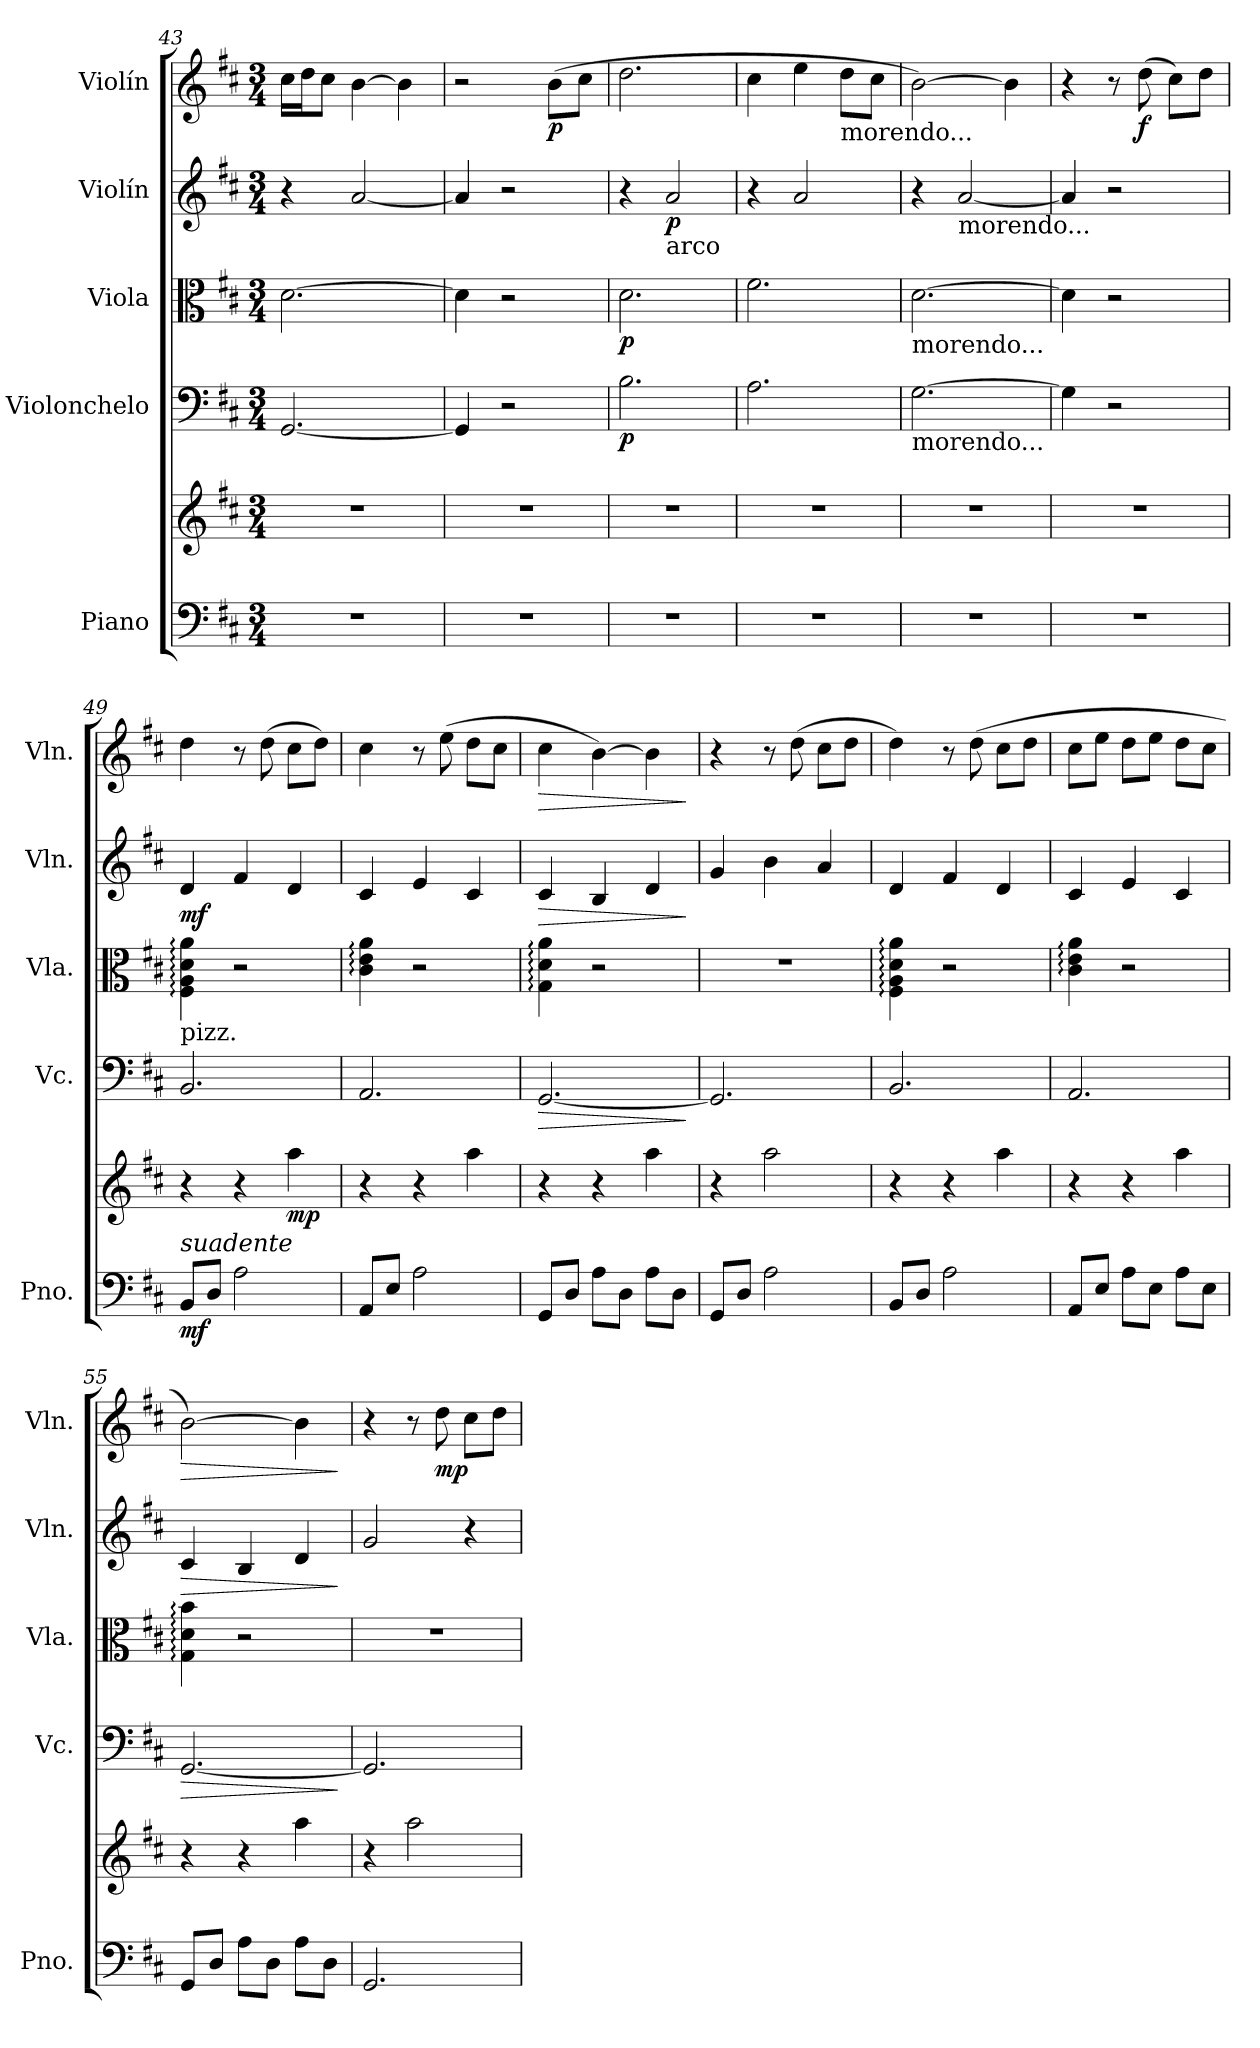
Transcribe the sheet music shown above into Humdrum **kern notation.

**kern	**kern	**dynam	**kern	**dynam	**kern	**dynam	**kern	**dynam	**kern	**dynam
*part5	*part5	*part5	*part4	*part4	*part3	*part3	*part2	*part2	*part1	*part1
*staff6	*staff5	*staff5/6	*staff4	*staff4	*staff3	*staff3	*staff2	*staff2	*staff1	*staff1
*I"Piano	*	*	*I"Violonchelo	*	*I"Viola	*	*I"Violín	*	*I"Violín	*
*I'Pno.	*	*	*I'Vc.	*	*I'Vla.	*	*I'Vln.	*	*I'Vln.	*
*clefF4	*clefG2	*	*clefF4	*	*clefC3	*	*clefG2	*	*clefG2	*
*k[f#c#]	*k[f#c#]	*	*k[f#c#]	*	*k[f#c#]	*	*k[f#c#]	*	*k[f#c#]	*
*M3/4	*M3/4	*	*M3/4	*	*M3/4	*	*M3/4	*	*M3/4	*
=43	=43	=43	=43	=43	=43	=43	=43	=43	=43	=43
2.r	2.r	.	[2.GG/	.	[2.d\	.	4r	.	16cc#\LL	.
.	.	.	.	.	.	.	.	.	16dd\J	.
.	.	.	.	.	.	.	.	.	8cc#\J	.
.	.	.	.	.	.	.	[2a/	.	[4b\	.
.	.	.	.	.	.	.	.	.	4b\]	.
=44	=44	=44	=44	=44	=44	=44	=44	=44	=44	=44
2.r	2.r	.	4GG/]	.	4d\]	.	4a/]	.	2r	.
.	.	.	2r	.	2r	.	2r	.	.	.
!	!	!	!	!	!	!	!	!	!	!LO:DY:b
.	.	.	.	.	.	.	.	.	(8b\L	p
.	.	.	.	.	.	.	.	.	8cc#\J	.
=45	=45	=45	=45	=45	=45	=45	=45	=45	=45	=45
!	!	!	!	!LO:DY:b	!	!LO:DY:b	!	!	!	!
2.r	2.r	.	2.B\	p	2.d\	p	4r	.	2.dd\	.
!	!	!	!	!	!	!	!LO:TX:b:t=arco	!	!	!
!	!	!	!	!	!	!	!	!LO:DY:b	!	!
.	.	.	.	.	.	.	2a/	p	.	.
=46	=46	=46	=46	=46	=46	=46	=46	=46	=46	=46
2.r	2.r	.	2.A\	.	2.f#\	.	4r	.	4cc#\	.
.	.	.	.	.	.	.	2a/	.	4ee\	.
!	!	!	!	!	!	!	!	!	!LO:TX:b:t=morendo...	!
.	.	.	.	.	.	.	.	.	8dd\L	.
.	.	.	.	.	.	.	.	.	8cc#\J	.
=47	=47	=47	=47	=47	=47	=47	=47	=47	=47	=47
!	!	!	!	!	!LO:TX:b:t=morendo...	!	!	!	!	!
!	!	!	!LO:TX:b:t=morendo...	!	!	!	!	!	!	!
2.r	2.r	.	[2.G\	.	[2.d\	.	4r	.	[2b\)	.
!	!	!	!	!	!	!	!LO:TX:b:t=morendo...	!	!	!
.	.	.	.	.	.	.	[2a/	.	.	.
.	.	.	.	.	.	.	.	.	4b\]	.
=48	=48	=48	=48	=48	=48	=48	=48	=48	=48	=48
2.r	2.r	.	4G\]	.	4d\]	.	4a/]	.	4r	.
.	.	.	2r	.	2r	.	2r	.	8r	.
!	!	!	!	!	!	!	!	!	!	!LO:DY:b
.	.	.	.	.	.	.	.	.	(8dd\	f
.	.	.	.	.	.	.	.	.	8cc#\L)	.
.	.	.	.	.	.	.	.	.	8dd\J	.
=49	=49	=49	=49	=49	=49	=49	=49	=49	=49	=49
!	!	!	!	!	!LO:TX:b:t=pizz.	!	!	!	!	!
!LO:TX:a:i:t=suadente	!	!	!	!	!	!	!	!	!	!
!	!	!LO:DY:b=2	!	!LO:DY:a	!	!	!	!	!	!
!	!	!	!	!LO:DY:n=1:b	!	!	!	!LO:DY:b	!	!
8BB/L	4r	mf	2.BB/	mf mf	4F#\: 4A\: 4d\: 4a\:	.	4d/	mf	4dd\	.
8D/J	.	.	.	.	.	.	.	.	.	.
2A\	4r	.	.	.	2r	.	4f#/	.	8r	.
.	.	.	.	.	.	.	.	.	(8dd\	.
!	!	!LO:DY:b	!	!	!	!	!	!	!	!
.	4aa\	mp	.	.	.	.	4d/	.	8cc#\L	.
.	.	.	.	.	.	.	.	.	8dd\J)	.
!!LO:LB:g=z
=50	=50	=50	=50	=50	=50	=50	=50	=50	=50	=50
8AA/L	4r	.	2.AA/	.	4c#\: 4e\: 4a\:	.	4c#/	.	4cc#\	.
8E/J	.	.	.	.	.	.	.	.	.	.
2A\	4r	.	.	.	2r	.	4e/	.	8r	.
.	.	.	.	.	.	.	.	.	(8ee\	.
.	4aa\	.	.	.	.	.	4c#/	.	8dd\L	.
.	.	.	.	.	.	.	.	.	8cc#\J	.
=51	=51	=51	=51	=51	=51	=51	=51	=51	=51	=51
!	!	!	!	!LO:HP:b	!	!	!	!LO:HP:b	!	!LO:HP:b
8GG/L	4r	.	[2.GG/	>	4G\: 4d\: 4a\:	.	4c#/	>	4cc#\	>
8D/J	.	.	.	.	.	.	.	.	.	.
8A\L	4r	.	.	.	2r	.	4B/	.	[4b\)	.
8D\J	.	.	.	.	.	.	.	.	.	.
8A\L	4aa\	.	.	.	.	.	4d/	.	4b\]	.
8D\J	.	.	.	.	.	.	.	.	.	.
.	.	.	.	]	.	.	.	]	.	]
=52	=52	=52	=52	=52	=52	=52	=52	=52	=52	=52
8GG/L	4r	.	2.GG/]	.	2.r	.	4g/	.	4r	.
8D/J	.	.	.	.	.	.	.	.	.	.
2A\	2aa\	.	.	.	.	.	4b\	.	8r	.
.	.	.	.	.	.	.	.	.	(8dd\	.
.	.	.	.	.	.	.	4a/	.	8cc#\L	.
.	.	.	.	.	.	.	.	.	8dd\J	.
=53	=53	=53	=53	=53	=53	=53	=53	=53	=53	=53
8BB/L	4r	.	2.BB/	.	4F#\: 4A\: 4d\: 4a\:	.	4d/	.	4dd\)	.
8D/J	.	.	.	.	.	.	.	.	.	.
2A\	4r	.	.	.	2r	.	4f#/	.	8r	.
.	.	.	.	.	.	.	.	.	(8dd\	.
.	4aa\	.	.	.	.	.	4d/	.	8cc#\L	.
.	.	.	.	.	.	.	.	.	8dd\J	.
=54	=54	=54	=54	=54	=54	=54	=54	=54	=54	=54
8AA/L	4r	.	2.AA/	.	4c#\: 4e\: 4a\:	.	4c#/	.	8cc#\L	.
8E/J	.	.	.	.	.	.	.	.	8ee\J	.
8A\L	4r	.	.	.	2r	.	4e/	.	8dd\L	.
8E\J	.	.	.	.	.	.	.	.	8ee\J	.
8A\L	4aa\	.	.	.	.	.	4c#/	.	8dd\L	.
8E\J	.	.	.	.	.	.	.	.	8cc#\J	.
=55	=55	=55	=55	=55	=55	=55	=55	=55	=55	=55
!	!	!	!	!LO:HP:b	!	!	!	!LO:HP:b	!	!LO:HP:b
8GG/L	4r	.	[2.GG/	>	4G\: 4d\: 4b\:	.	4c#/	>	[2b\)	>
8D/J	.	.	.	.	.	.	.	.	.	.
8A\L	4r	.	.	.	2r	.	4B/	.	.	.
8D\J	.	.	.	.	.	.	.	.	.	.
8A\L	4aa\	.	.	.	.	.	4d/	.	4b\]	.
8D\J	.	.	.	.	.	.	.	.	.	.
.	.	.	.	]	.	.	.	]	.	]
!!LO:PB:g=z
=56	=56	=56	=56	=56	=56	=56	=56	=56	=56	=56
2.GG/	4r	.	2.GG/]	.	2.r	.	2g/	.	4r	.
.	2aa\	.	.	.	.	.	.	.	8r	.
!	!	!	!	!	!	!	!	!	!	!LO:DY:b
.	.	.	.	.	.	.	.	.	8dd\	mp
.	.	.	.	.	.	.	4r	.	8cc#\L	.
.	.	.	.	.	.	.	.	.	8dd\J	.
=	=	=	=	=	=	=	=	=	=	=
*-	*-	*-	*-	*-	*-	*-	*-	*-	*-	*-
